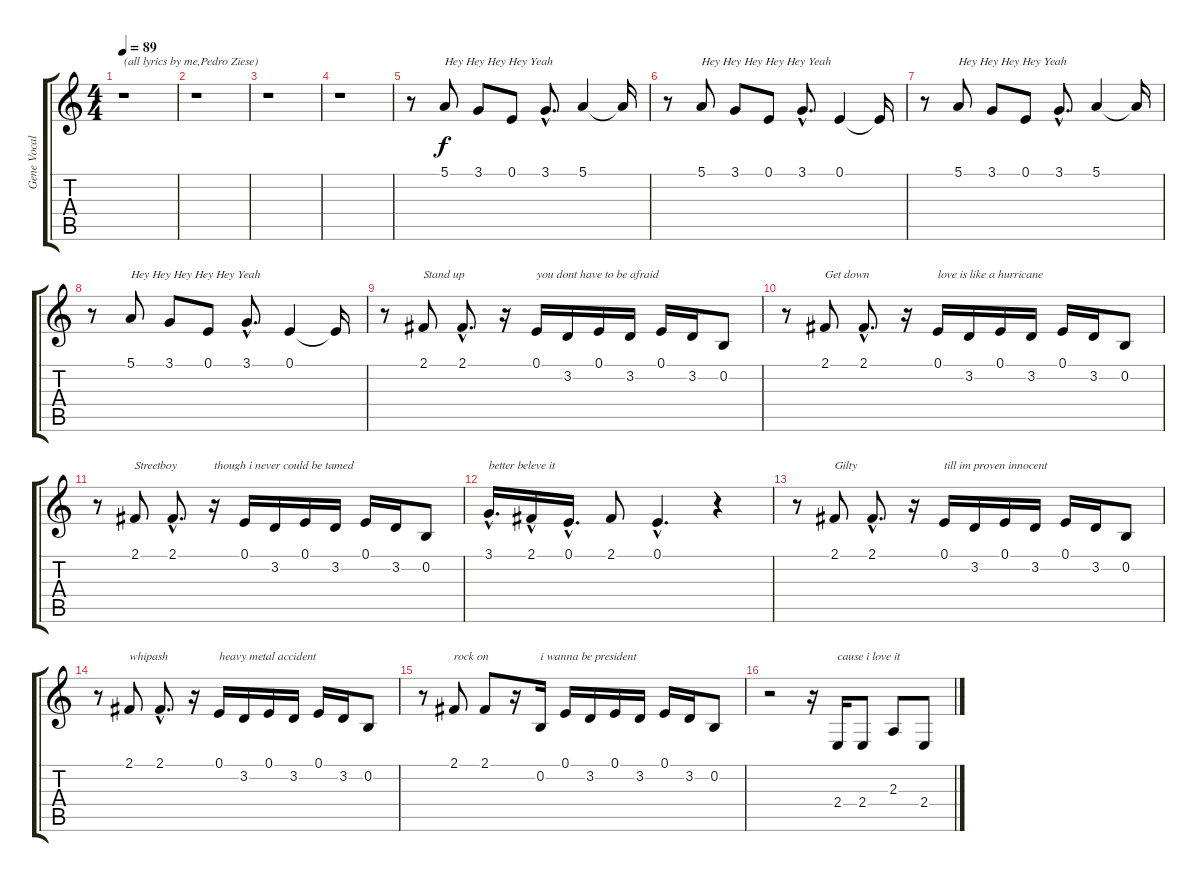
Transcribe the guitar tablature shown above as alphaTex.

\track ("Gene Vocals" "Gene Vocal") {instrument synthvoice}
\staff {score tabs}
\tuning (E4 B3 G3 D3 A2 E2) {hide}
\ts (4 4)
\tempo 89
\clef g2
\ks c
r.1{txt "(all lyrics by me,Pedro Ziese)" dy f instrument synthvoice} |
r.1 |
r.1 |
r.1 |
r.8 5.1.8{txt "Hey Hey Hey Hey Yeah"} 3.1.8 0.1.8 3.1{hac}.8{d} 5.1.4 5.1{t}.16 |
r.8 5.1.8{txt "Hey Hey Hey Hey Hey Yeah"} 3.1.8 0.1.8 3.1{hac}.8{d} 0.1.4 0.1{t}.16 |
r.8 5.1.8{txt "Hey Hey Hey Hey Yeah"} 3.1.8 0.1.8 3.1{hac}.8{d} 5.1.4 5.1{t}.16 |
r.8 5.1.8{txt "Hey Hey Hey Hey Hey Yeah"} 3.1.8 0.1.8 3.1{hac}.8{d} 0.1.4 0.1{t}.16 |
r.8 2.1.8{txt "Stand up"} 2.1{hac}.8{d} r.16 0.1.16{txt "you dont have to be afraid"} 3.2.16 0.1.16 3.2.16 0.1.16 3.2.16 0.2.8 |
r.8 2.1.8{txt "Get down"} 2.1{hac}.8{d} r.16 0.1.16{txt "love is like a hurricane"} 3.2.16 0.1.16 3.2.16 0.1.16 3.2.16 0.2.8 |
r.8 2.1.8{txt "Streetboy"} 2.1{hac}.8{d} r.16{txt "though i never could be tamed"} 0.1.16 3.2.16 0.1.16 3.2.16 0.1.16 3.2.16 0.2.8 |
3.1{hac}.16{d txt "better beleve it"} 2.1{hac}.16 0.1{hac}.16{d} 2.1.8 0.1{hac}.4{d} r.4 |
r.8 2.1.8{txt "Gilty"} 2.1{hac}.8{d} r.16 0.1.16{txt "till im proven innocent"} 3.2.16 0.1.16 3.2.16 0.1.16 3.2.16 0.2.8 |
r.8 2.1.8{txt "whipash"} 2.1{hac}.8{d} r.16 0.1.16{txt "heavy metal accident"} 3.2.16 0.1.16 3.2.16 0.1.16 3.2.16 0.2.8 |
r.8 2.1.8{txt "rock on"} 2.1.8 r.16 0.2.16{txt "i wanna be president"} 0.1.16 3.2.16 0.1.16 3.2.16 0.1.16 3.2.16 0.2.8 |
r.2 r.16 2.4.16{txt "cause i love it"} 2.4.8 2.3.8 2.4.8
